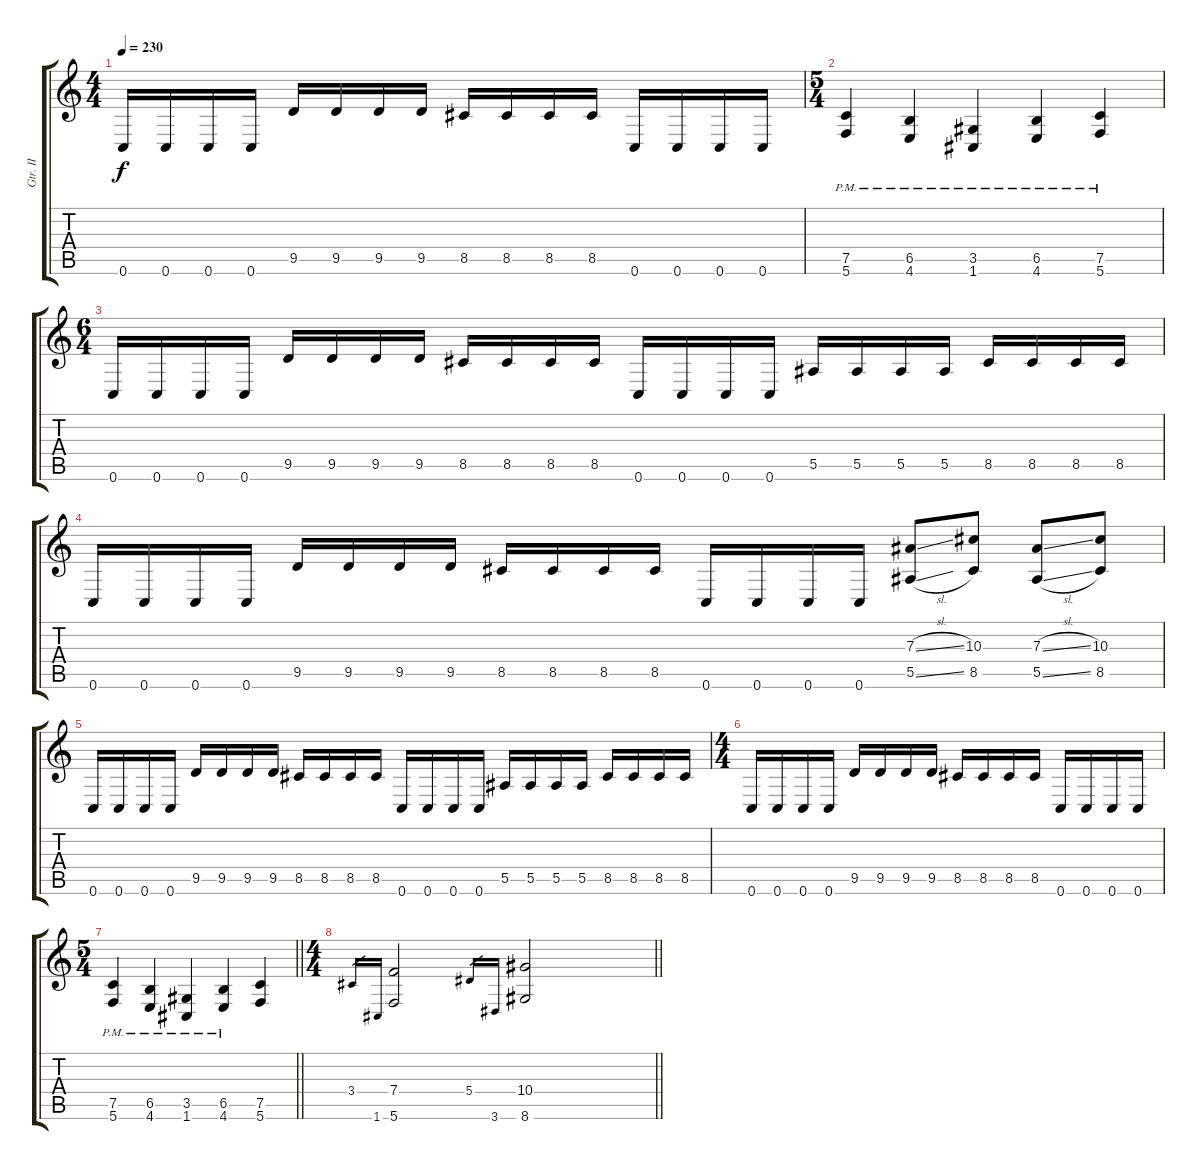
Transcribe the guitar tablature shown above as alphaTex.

\track ("Gtr. II" "Gtr. II") {instrument distortionguitar}
\staff {score tabs}
\tuning (C4 G3 Eb3 Bb2 F2 C2) {hide}
\ts (4 4)
\tempo 230
\clef g2
\ks c
0.6.16{dy f} 0.6.16 0.6.16 0.6.16 9.5.16 9.5.16 9.5.16 9.5.16 8.5.16 8.5.16 8.5.16 8.5.16 0.6.16 0.6.16 0.6.16 0.6.16 |
\ts (5 4)
(7.5{pm} 5.6{pm}).4 (6.5{pm} 4.6{pm}).4 (3.5{pm} 1.6{pm}).4 (6.5{pm} 4.6{pm}).4 (7.5{pm} 5.6{pm}).4 |
\ts (6 4)
0.6.16 0.6.16 0.6.16 0.6.16 9.5.16 9.5.16 9.5.16 9.5.16 8.5.16 8.5.16 8.5.16 8.5.16 0.6.16 0.6.16 0.6.16 0.6.16 5.5.16 5.5.16 5.5.16 5.5.16 8.5.16 8.5.16 8.5.16 8.5.16 |
0.6.16 0.6.16 0.6.16 0.6.16 9.5.16 9.5.16 9.5.16 9.5.16 8.5.16 8.5.16 8.5.16 8.5.16 0.6.16 0.6.16 0.6.16 0.6.16 (7.3{sl} 5.5{sl}).8 (10.3 8.5).8 (7.3{sl} 5.5{sl}).8 (10.3 8.5).8 |
0.6.16 0.6.16 0.6.16 0.6.16 9.5.16 9.5.16 9.5.16 9.5.16 8.5.16 8.5.16 8.5.16 8.5.16 0.6.16 0.6.16 0.6.16 0.6.16 5.5.16 5.5.16 5.5.16 5.5.16 8.5.16 8.5.16 8.5.16 8.5.16 |
\ts (4 4)
0.6.16 0.6.16 0.6.16 0.6.16 9.5.16 9.5.16 9.5.16 9.5.16 8.5.16 8.5.16 8.5.16 8.5.16 0.6.16 0.6.16 0.6.16 0.6.16 |
\ts (5 4)
\barLineRight lightlight
(7.5{pm} 5.6{pm}).4 (6.5{pm} 4.6{pm}).4 (3.5{pm} 1.6{pm}).4 (6.5{pm} 4.6{pm}).4 (7.5 5.6).4 |
\ts (4 4)
\section ("" "")
\barLineRight lightlight
3.4.16{gr} 1.6.16{gr} (7.4 5.6).2 5.4.16{gr} 3.6.16{gr} (10.4 8.6).2
